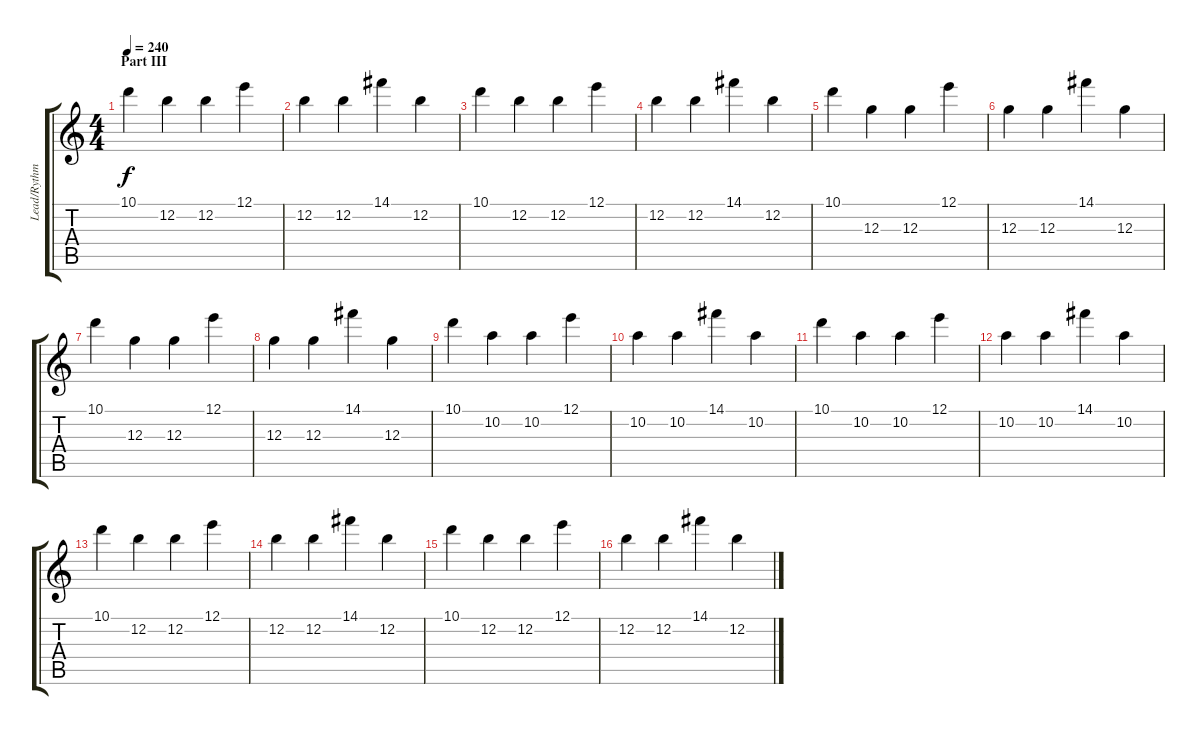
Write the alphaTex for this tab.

\track ("Lead/Rythm" "Lead/Rythm") {instrument overdrivenguitar}
\staff {score tabs}
\tuning (E4 B3 G3 D3 A2 E2) {hide}
\ts (4 4)
\section ("" "Part III")
\tempo 240
\clef g2
\ks c
10.1.4{dy f} 12.2.4 12.2.4 12.1.4 |
12.2.4 12.2.4 14.1.4 12.2.4 |
10.1.4 12.2.4 12.2.4 12.1.4 |
12.2.4 12.2.4 14.1.4 12.2.4 |
10.1.4 12.3.4 12.3.4 12.1.4 |
12.3.4 12.3.4 14.1.4 12.3.4 |
10.1.4 12.3.4 12.3.4 12.1.4 |
12.3.4 12.3.4 14.1.4 12.3.4 |
10.1.4 10.2.4 10.2.4 12.1.4 |
10.2.4 10.2.4 14.1.4 10.2.4 |
10.1.4 10.2.4 10.2.4 12.1.4 |
10.2.4 10.2.4 14.1.4 10.2.4 |
10.1.4 12.2.4 12.2.4 12.1.4 |
12.2.4 12.2.4 14.1.4 12.2.4 |
10.1.4 12.2.4 12.2.4 12.1.4 |
12.2.4 12.2.4 14.1.4 12.2.4
